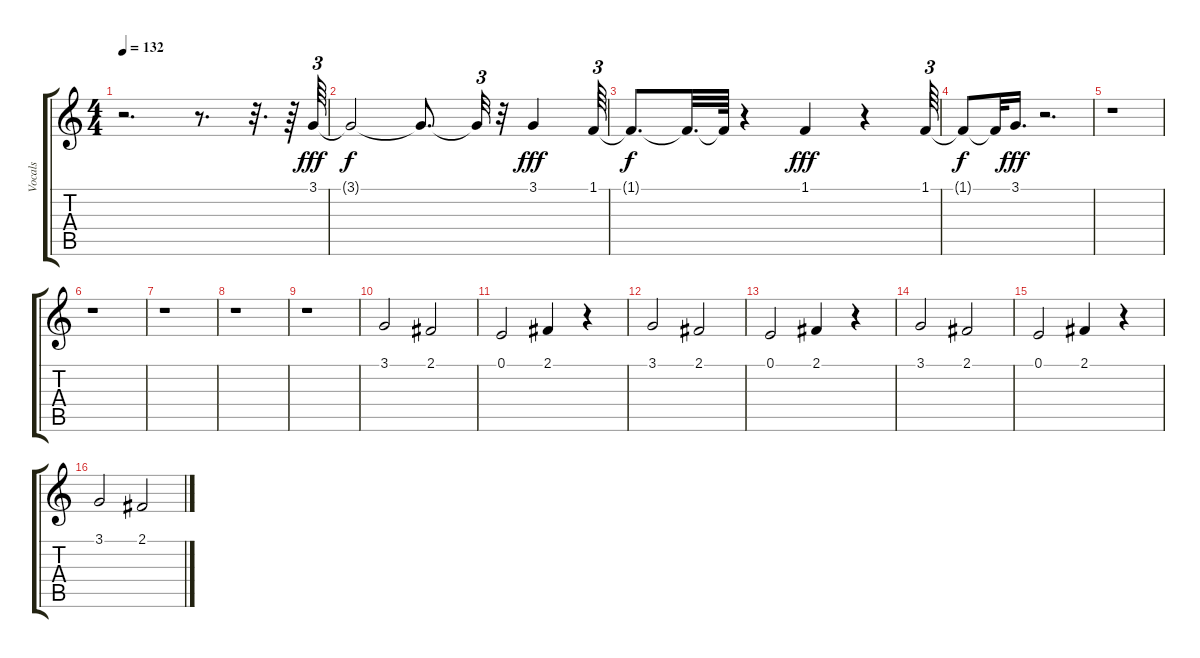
\track ("Vocals" "Vocals") {instrument tenorsax}
\staff {score tabs}
\tuning (E4 B3 G3 D3 A2 E2) {hide}
\ts (4 4)
\tempo 132
\clef g2
\ks c
r.2{d dy fff} r.8{d} r.32{d} r.64 3.1.64{tu (3 2)} |
3.1{t}.2{dy f} 3.1{t}.8{d} 3.1{t}.32{tu (3 2)} r.32 3.1.4{dy fff} 1.1.64{tu (3 2)} |
1.1{t}.8{d dy f} 1.1{t}.32{d} 1.1{t}.64 r.4 1.1.4{dy fff} r.4 1.1.64{tu (3 2)} |
1.1{t}.8{dy f} 1.1{t}.32 3.1.16{d dy fff} r.2{d} |
r.1 |
r.1 |
r.1 |
r.1 |
r.1 |
3.1.2 2.1.2 |
0.1.2 2.1.4 r.4 |
3.1.2 2.1.2 |
0.1.2 2.1.4 r.4 |
3.1.2 2.1.2 |
0.1.2 2.1.4 r.4 |
3.1.2 2.1.2
